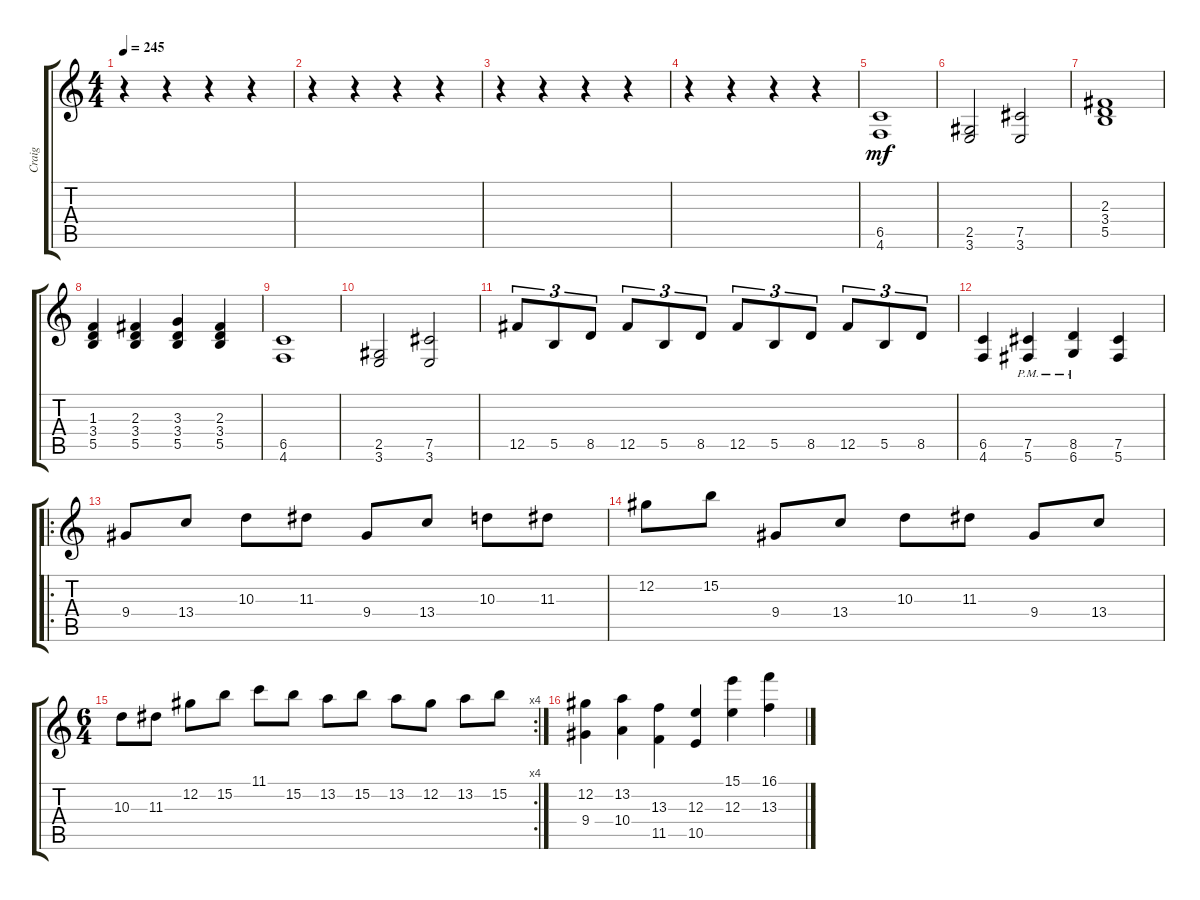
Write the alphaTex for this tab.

\track ("Craig" "Craig") {instrument distortionguitar}
\staff {score tabs}
\tuning (Db4 Ab3 E3 B2 Gb2 Db2) {hide}
\ts (4 4)
\tempo 245
\clef g2
\ks c
r.4{dy mf instrument distortionguitar} r.4 r.4 r.4 |
r.4 r.4 r.4 r.4 |
r.4 r.4 r.4 r.4 |
r.4 r.4 r.4 r.4 |
(6.5 4.6).1 |
(2.5 3.6).2 (7.5 3.6).2 |
(2.3 3.4 5.5).1 |
(1.3 3.4 5.5).4 (2.3 3.4 5.5).4 (3.3 3.4 5.5).4 (2.3 3.4 5.5).4 |
(6.5 4.6).1 |
(2.5 3.6).2 (7.5 3.6).2 |
12.5.8{tu (3 2)} 5.5.8{tu (3 2)} 8.5.8{tu (3 2)} 12.5.8{tu (3 2)} 5.5.8{tu (3 2)} 8.5.8{tu (3 2)} 12.5.8{tu (3 2)} 5.5.8{tu (3 2)} 8.5.8{tu (3 2)} 12.5.8{tu (3 2)} 5.5.8{tu (3 2)} 8.5.8{tu (3 2)} |
(6.5 4.6).4 (7.5{pm} 5.6{pm}).4 (8.5{pm} 6.6{pm}).4 (7.5 5.6).4 |
\ro
9.4.8 13.4.8 10.3.8 11.3.8 9.4.8 13.4.8 10.3.8 11.3.8 |
12.2.8 15.2.8 9.4.8 13.4.8 10.3.8 11.3.8 9.4.8 13.4.8 |
\rc 4
\ts (6 4)
10.3.8 11.3.8 12.2.8 15.2.8 11.1.8 15.2.8 13.2.8 15.2.8 13.2.8 12.2.8 13.2.8 15.2.8 |
(12.2 9.4).4 (13.2 10.4).4 (13.3 11.5).4 (12.3 10.5).4 (15.1 12.3).4 (16.1 13.3).4
